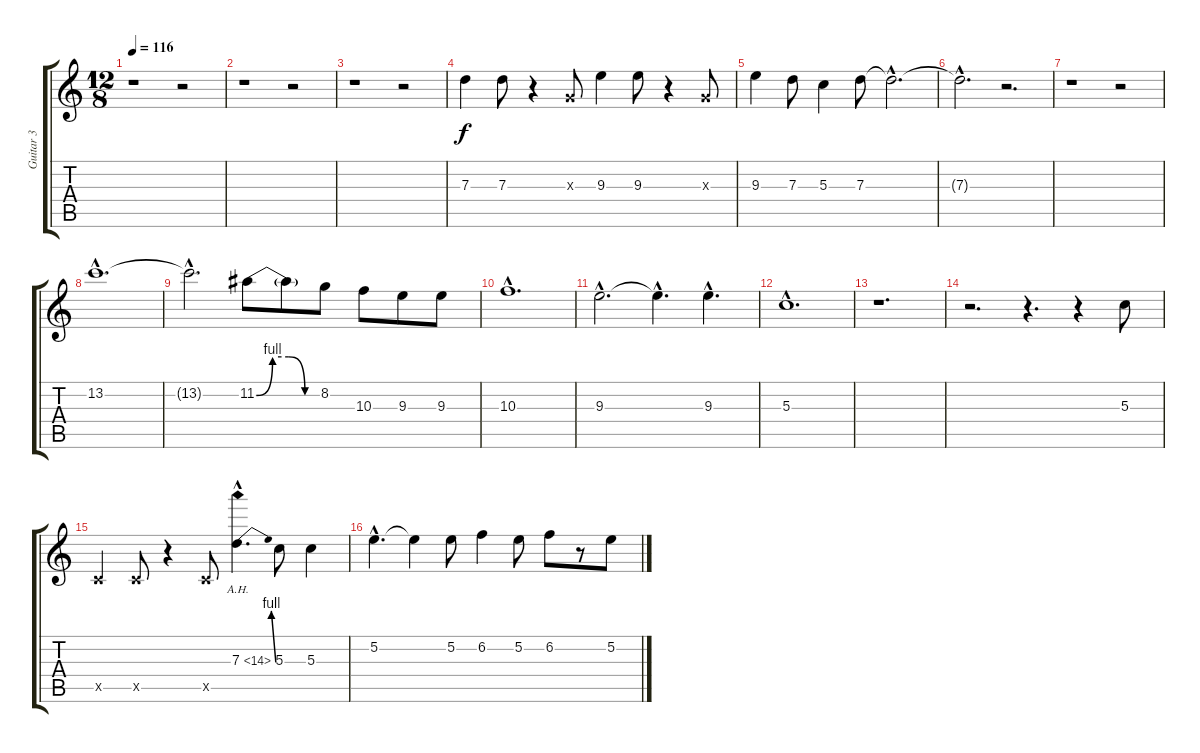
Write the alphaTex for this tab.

\track ("Guitar 3" "Guitar 3") {instrument electricguitarclean}
\staff {score tabs}
\tuning (E4 B3 G3 D3 A2 E2) {hide}
\ts (12 8)
\tempo 116
\clef g2
\ks c
r.1{dy f} r.2 |
r.1 r.2 |
r.1 r.2 |
7.3.4 7.3.8 r.4 0.3{x}.8 9.3.4 9.3.8 r.4 0.3{x}.8 |
9.3.4 7.3.8 5.3.4 7.3.8 7.3{hac t}.2{d} |
7.3{hac t}.2{d} r.2{d} |
r.1 r.2 |
13.2{hac}.1{d} |
13.2{hac t}.2{d} 11.2{be (custom 0 0 15 4 30 4 45 0 60 0)}.8 11.2{t}.8 8.2.8 10.3.8 9.3.8 9.3.8 |
10.3{hac}.1{d} |
9.3{hac}.2{d} 9.3{hac t}.4{d} 9.3{hac}.4{d} |
5.3{hac}.1{d} |
r.1{d} |
r.2{d} r.4{d} r.4 5.3.8 |
3.5{x}.4 3.5{x}.8 r.4 3.5{x}.8 7.3{be (bend 0 0 60 4) ah 7 hac}.4{d} 5.3.8 5.3.4 |
5.2{hac}.4{d} 5.2{t}.4 5.2.8 6.2.4 5.2.8 6.2.8 r.8 5.2.8
